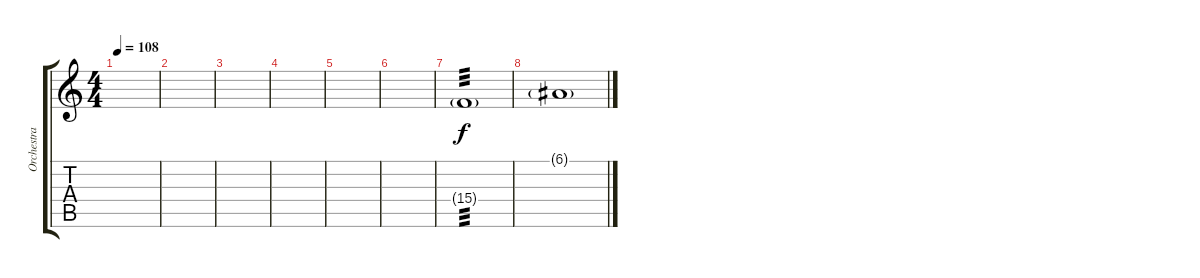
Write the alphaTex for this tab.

\track ("Orchestra" "Orchestra") {instrument tremolostrings}
\staff {score tabs}
\tuning (E4 B3 G3 D3 A2 D2) {hide}
\ts (4 4)
\tempo 108
\clef g2
\ks c
|
|
|
|
|
|
15.4{g}.1{tp 3 volume 10} |
6.1{g}.1
